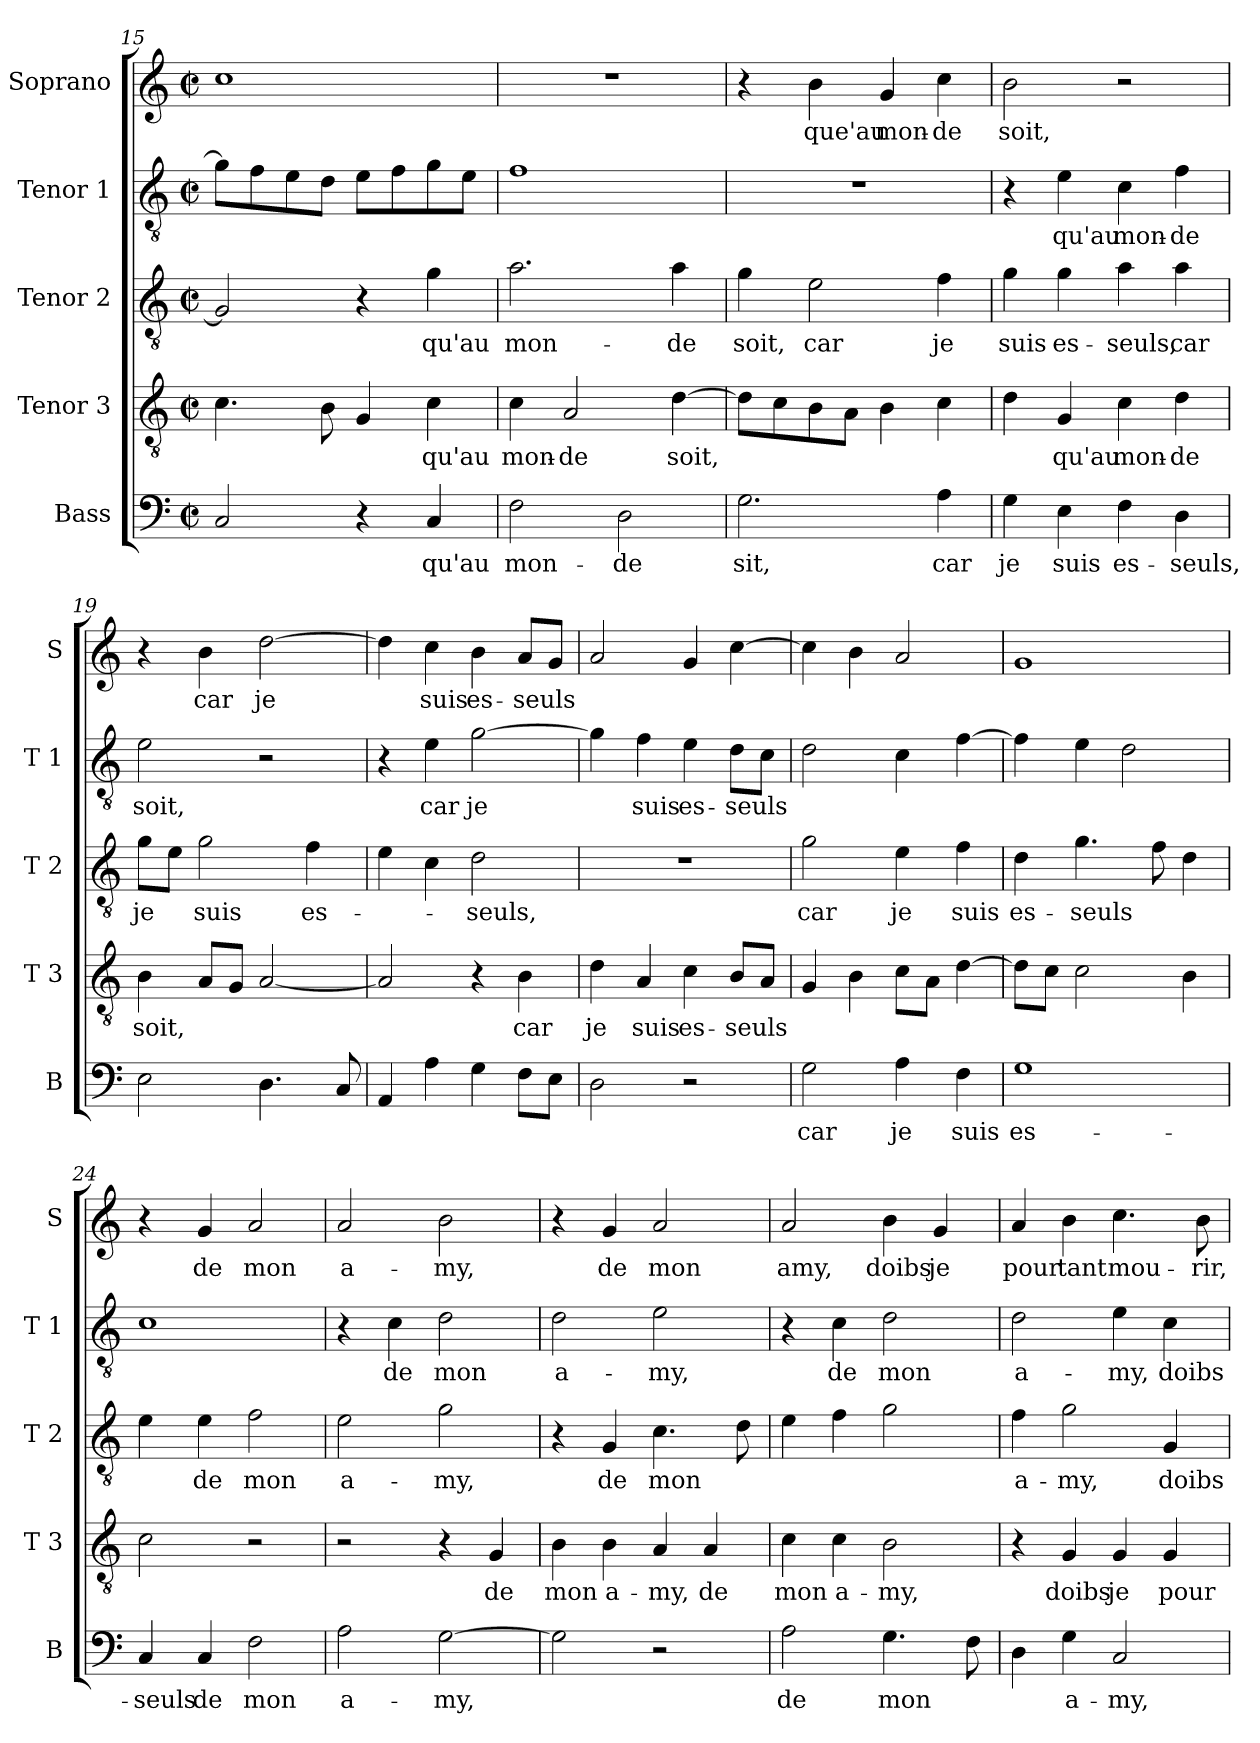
**kern	**text	**kern	**text	**kern	**text	**kern	**text	**kern	**text
*part5	*part5	*part4	*part4	*part3	*part3	*part2	*part2	*part1	*part1
*staff5	*staff5	*staff4	*staff4	*staff3	*staff3	*staff2	*staff2	*staff1	*staff1
*I"Bass	*	*I"Tenor 3	*	*I"Tenor 2	*	*I"Tenor 1	*	*I"Soprano	*
*I'B	*	*I'T 3	*	*I'T 2	*	*I'T 1	*	*I'S	*
*clefF4	*	*clefGv2	*	*clefGv2	*	*clefGv2	*	*clefG2	*
*k[]	*	*k[]	*	*k[]	*	*k[]	*	*k[]	*
*C:	*	*C:	*	*C:	*	*C:	*	*C:	*
*M2/2	*	*M2/2	*	*M2/2	*	*M2/2	*	*M2/2	*
*met(c|)	*	*met(c|)	*	*met(c|)	*	*met(c|)	*	*met(c|)	*
=15	=15	=15	=15	=15	=15	=15	=15	=15	=15
2C/	.	4.c\	.	2G/]	.	8g\L]	.	1cc	.
.	.	.	.	.	.	8f\	.	.	.
.	.	.	.	.	.	8e\	.	.	.
.	.	8B\	.	.	.	8d\J	.	.	.
4r	.	4G/	.	4r	.	8e\L	.	.	.
.	.	.	.	.	.	8f\	.	.	.
4C/	qu'au	4c\	qu'au	4g\	qu'au	8g\	.	.	.
.	.	.	.	.	.	8e\J	.	.	.
=16	=16	=16	=16	=16	=16	=16	=16	=16	=16
2F\	mon-	4c\	mon-	2.a\	mon-	1f	.	1r	.
.	.	2A/	-de	.	.	.	.	.	.
2D\	-de	.	.	.	.	.	.	.	.
.	.	[4d\	soit,	4a\	-de	.	.	.	.
!!LO:LB:g=z
=17	=17	=17	=17	=17	=17	=17	=17	=17	=17
2.G\	sit,	8d\L]	.	4g\	soit,	1r	.	4r	.
.	.	8c\	.	.	.	.	.	.	.
.	.	8B\	.	2e\	car	.	.	4b\	que'au
.	.	8A\J	.	.	.	.	.	.	.
.	.	4B\	.	.	.	.	.	4g/	mon-
4A\	car	4c\	.	4f\	je	.	.	4cc\	-de
=18	=18	=18	=18	=18	=18	=18	=18	=18	=18
4G\	je	4d\	.	4g\	suis	4r	.	2b\	soit,
4E\	suis	4G/	qu'au	4g\	es-	4e\	qu'au	.	.
4F\	es-	4c\	mon-	4a\	-seuls,	4c\	mon-	2r	.
4D\	-seuls,	4d\	-de	4a\	car	4f\	-de	.	.
=19	=19	=19	=19	=19	=19	=19	=19	=19	=19
2E\	.	4B\	soit,	8g\L	je	2e\	soit,	4r	.
.	.	.	.	8e\J	.	.	.	.	.
.	.	8A/L	.	2g\	suis	.	.	4b\	car
.	.	8G/J	.	.	.	.	.	.	.
4.D\	.	[2A/	.	.	.	2r	.	[2dd\	je
.	.	.	.	4f\	es-	.	.	.	.
8C/	.	.	.	.	.	.	.	.	.
=20	=20	=20	=20	=20	=20	=20	=20	=20	=20
4AA/	.	2A/]	.	4e\	.	4r	.	4dd\]	.
4A\	.	.	.	4c\	.	4e\	car	4cc\	suis
4G\	.	4r	.	2d\	-seuls,	[2g\	je	4b\	es-
8F\L	.	4B\	car	.	.	.	.	8a/L	-seuls
8E\J	.	.	.	.	.	.	.	8g/J	.
=21	=21	=21	=21	=21	=21	=21	=21	=21	=21
2D\	.	4d\	je	1r	.	4g\]	.	2a/	.
.	.	4A/	suis	.	.	4f\	suis	.	.
2r	.	4c\	es-	.	.	4e\	es-	4g/	.
.	.	8B/L	-seuls	.	.	8d\L	-seuls	[4cc\	.
.	.	8A/J	.	.	.	8c\J	.	.	.
=22	=22	=22	=22	=22	=22	=22	=22	=22	=22
2G\	car	4G/	.	2g\	car	2d\	.	4cc\]	.
.	.	4B\	.	.	.	.	.	4b\	.
4A\	je	8c\L	.	4e\	je	4c\	.	2a/	.
.	.	8A\J	.	.	.	.	.	.	.
4F\	suis	[4d\	.	4f\	suis	[4f\	.	.	.
!!LO:LB:g=z
=23	=23	=23	=23	=23	=23	=23	=23	=23	=23
1G	es-	8d\L]	.	4d\	es-	4f\]	.	1g	.
.	.	8c\J	.	.	.	.	.	.	.
.	.	2c\	.	4.g\	-seuls	4e\	.	.	.
.	.	.	.	.	.	2d\	.	.	.
.	.	.	.	8f\	.	.	.	.	.
.	.	4B\	.	4d\	.	.	.	.	.
=24	=24	=24	=24	=24	=24	=24	=24	=24	=24
4C/	-seuls	2c\	.	4e\	.	1c	.	4r	.
4C/	de	.	.	4e\	de	.	.	4g/	de
2F\	mon	2r	.	2f\	mon	.	.	2a/	mon
=25	=25	=25	=25	=25	=25	=25	=25	=25	=25
2A\	a-	2r	.	2e\	a-	4r	.	2a/	a-
.	.	.	.	.	.	4c\	de	.	.
[2G\	-my,	4r	.	2g\	-my,	2d\	mon	2b\	-my,
.	.	4G/	de	.	.	.	.	.	.
=26	=26	=26	=26	=26	=26	=26	=26	=26	=26
2G\]	.	4B\	mon	4r	.	2d\	a-	4r	.
.	.	4B\	a-	4G/	de	.	.	4g/	de
2r	.	4A/	-my,	4.c\	mon	2e\	-my,	2a/	mon
.	.	4A/	de	.	.	.	.	.	.
.	.	.	.	8d\	.	.	.	.	.
=27	=27	=27	=27	=27	=27	=27	=27	=27	=27
2A\	de	4c\	mon	4e\	.	4r	.	2a/	amy,
.	.	4c\	a-	4f\	.	4c\	de	.	.
4.G\	mon	2B\	-my,	2g\	.	2d\	mon	4b\	doibs
.	.	.	.	.	.	.	.	4g/	je
8F\	.	.	.	.	.	.	.	.	.
=28	=28	=28	=28	=28	=28	=28	=28	=28	=28
4D\	.	4r	.	4f\	a-	2d\	a-	4a/	pour
4G\	a-	4G/	doibs	2g\	-my,	.	.	4b\	tant
2C/	-my,	4G/	je	.	.	4e\	-my,	4.cc\	mou-
.	.	4G/	pour	4G/	doibs	4c\	doibs	.	.
.	.	.	.	.	.	.	.	8b\	-rir,
=	=	=	=	=	=	=	=	=	=
*-	*-	*-	*-	*-	*-	*-	*-	*-	*-
